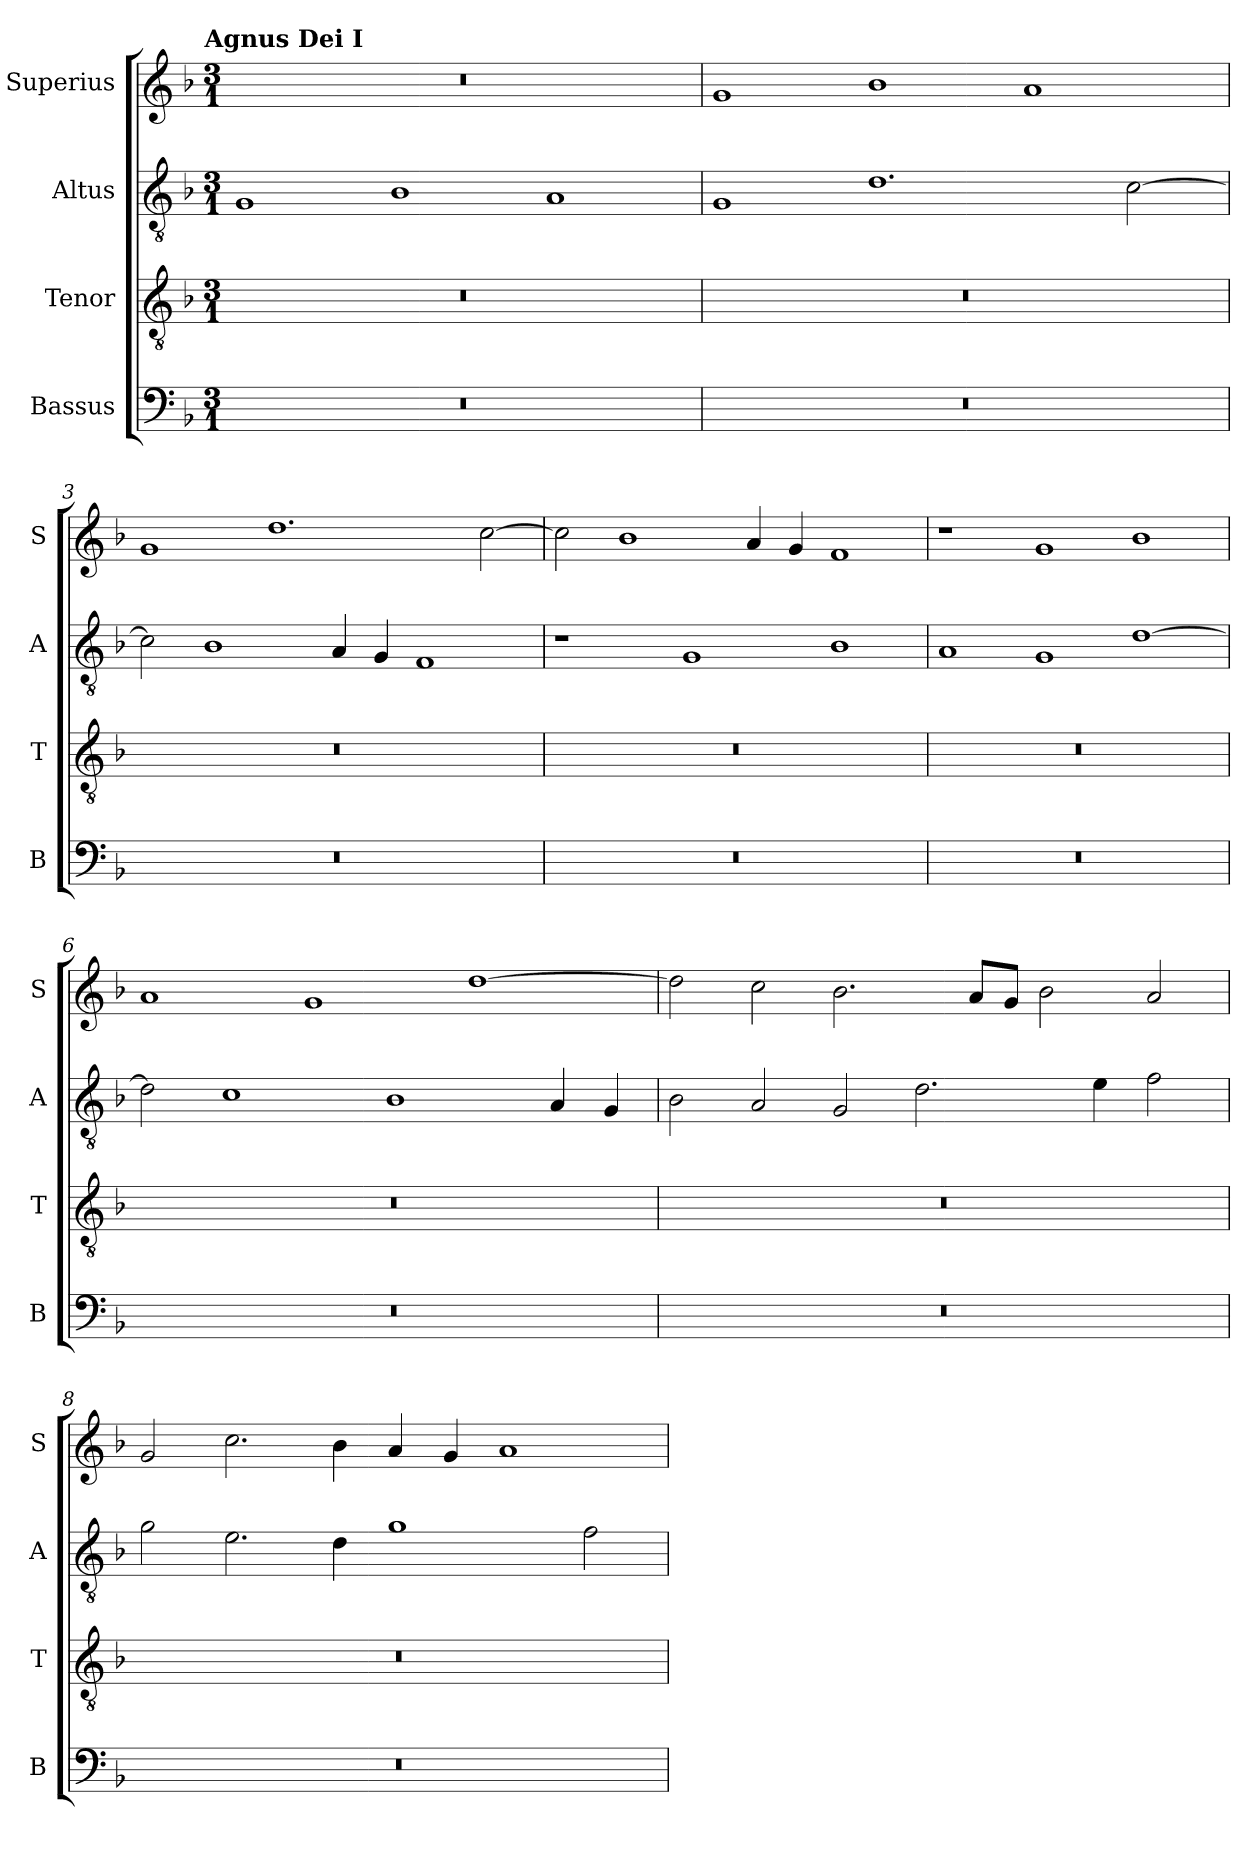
**kern	**kern	**kern	**kern
*part4	*part3	*part2	*part1
*staff4	*staff3	*staff2	*staff1
*I"Bassus	*I"Tenor	*I"Altus	*I"Superius
*I'B	*I'T	*I'A	*I'S
*clefF4	*clefGv2	*clefGv2	*clefG2
*k[b-]	*k[b-]	*k[b-]	*k[b-]
!!LO:TX:omd:t=Agnus Dei I
*M3/1	*M3/1	*M3/1	*M3/1
=1	=1	=1	=1
0.r	0.r	1G	0.r
.	.	1B-	.
.	.	1A	.
=2	=2	=2	=2
0.r	0.r	1G	1g
.	.	1.d	1b-
.	.	.	1a
.	.	[2c\	.
=3	=3	=3	=3
0.r	0.r	2c\]	1g
.	.	1B-	.
.	.	.	1.dd
.	.	4A/	.
.	.	4G/	.
.	.	1F	.
.	.	.	[2cc\
=4	=4	=4	=4
0.r	0.r	1r	2cc\]
.	.	.	1b-
.	.	1G	.
.	.	.	4a/
.	.	.	4g/
.	.	1B-	1f
=5	=5	=5	=5
0.r	0.r	1A	1r
.	.	1G	1g
.	.	[1d	1b-
=6	=6	=6	=6
0.r	0.r	2d\]	1a
.	.	1c	.
.	.	.	1g
.	.	1B-	.
.	.	.	[1dd
.	.	4A/	.
.	.	4G/	.
=7	=7	=7	=7
0.r	0.r	2B-\	2dd\]
.	.	2A/	2cc\
.	.	2G/	2.b-\
.	.	2.d\	.
.	.	.	8a/L
.	.	.	8g/J
.	.	.	2b-\
.	.	4e\	.
.	.	2f\	2a/
=8	=8	=8	=8
0.r	0.r	2g\	2g/
.	.	2.e\	2.cc\
.	.	4d\	4b-\
.	.	1g	4a/
.	.	.	4g/
.	.	.	1a
.	.	2f\	.
=	=	=	=
*-	*-	*-	*-
